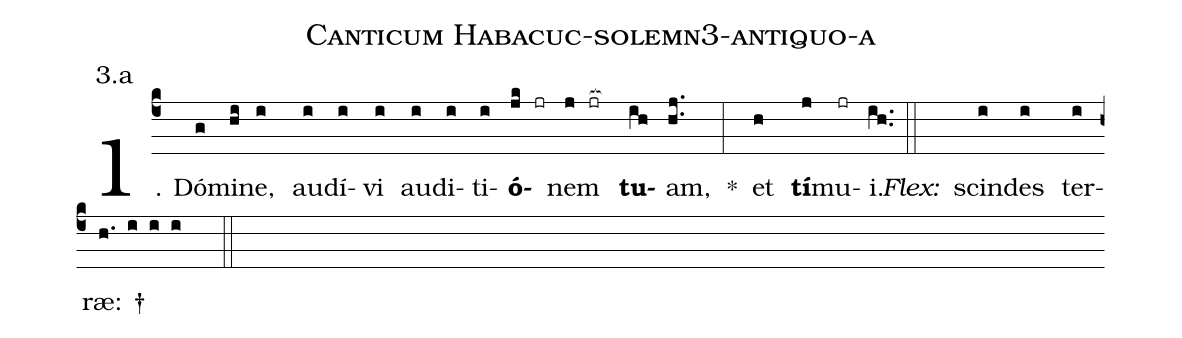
name: Canticum Habacuc-solemn3-antiquo-a;
annotation: 3.a;
%%
(c4)1. Dó(g)mi(hi)ne,(i) au(i)dí(i)vi(i) au(i)di(i)ti(i)<b>ó</b>(jk jr)nem(j jr[ocb:1{]) <b>tu</b>(ih[ocb:0}])am,(hj..) *(:) et(h) <b>tí</b>(j)mu(jr)i.(ih..) (::)
<i>Flex:</i>()  scin(i)des(i) ter(i)ræ: †(h. i i i  ::)
